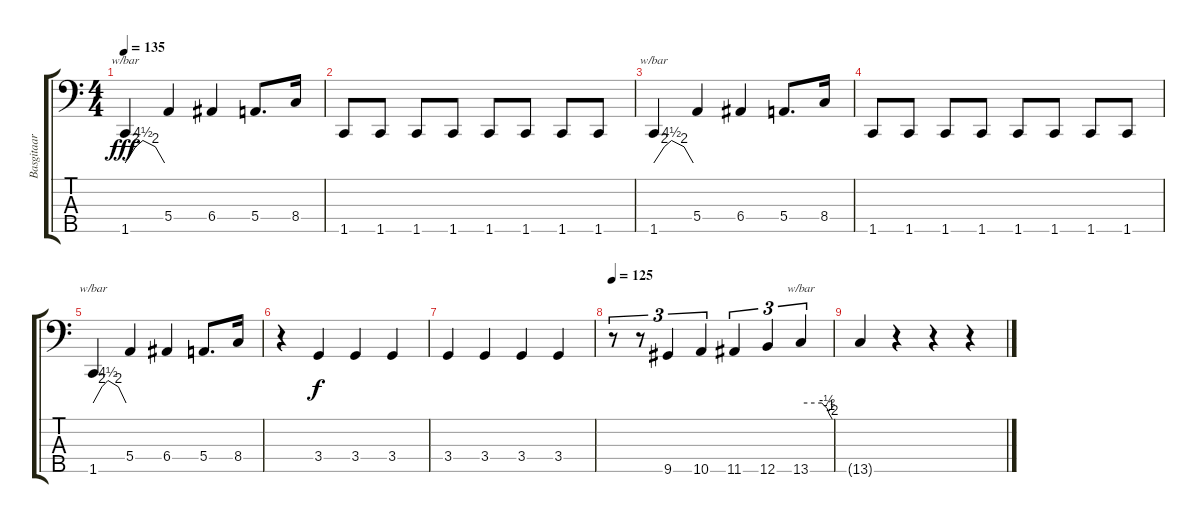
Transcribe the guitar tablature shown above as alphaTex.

\track ("Basgitaar" "Basgitaar") {instrument electricbassfinger}
\staff {score tabs}
\tuning (G2 D2 A1 E1 B0) {hide}
\ts (4 4)
\tempo 135
\clef f4
\ks c
1.5.4{tbe (custom default 0 0 16 8 27 18 46 8 60 0) dy fff} 5.4.4 6.4.4 5.4.8{d} 8.4.16 |
1.5.8 1.5.8 1.5.8 1.5.8 1.5.8 1.5.8 1.5.8 1.5.8 |
1.5.4{tbe (custom default 0 0 16 8 27 18 46 8 60 0)} 5.4.4 6.4.4 5.4.8{d} 8.4.16 |
1.5.8 1.5.8 1.5.8 1.5.8 1.5.8 1.5.8 1.5.8 1.5.8 |
1.5.4{tbe (custom default 0 0 16 8 27 18 46 8 60 0)} 5.4.4 6.4.4 5.4.8{d} 8.4.16 |
r.4 3.4.4{dy f} 3.4.4 3.4.4 |
3.4.4 3.4.4 3.4.4 3.4.4 |
\tempo 125
r.8{tu (3 2)} r.8{tu (3 2)} 9.5.4{tu (3 2)} 10.5.4{tu (3 2)} 11.5.4{tu (3 2)} 12.5.4{tu (3 2)} 13.5.4{tu (3 2) tbe (custom default 0 0 40 0 50 -2 54 -4 60 -8)} |
13.5{t}.4 r.4 r.4 r.4
